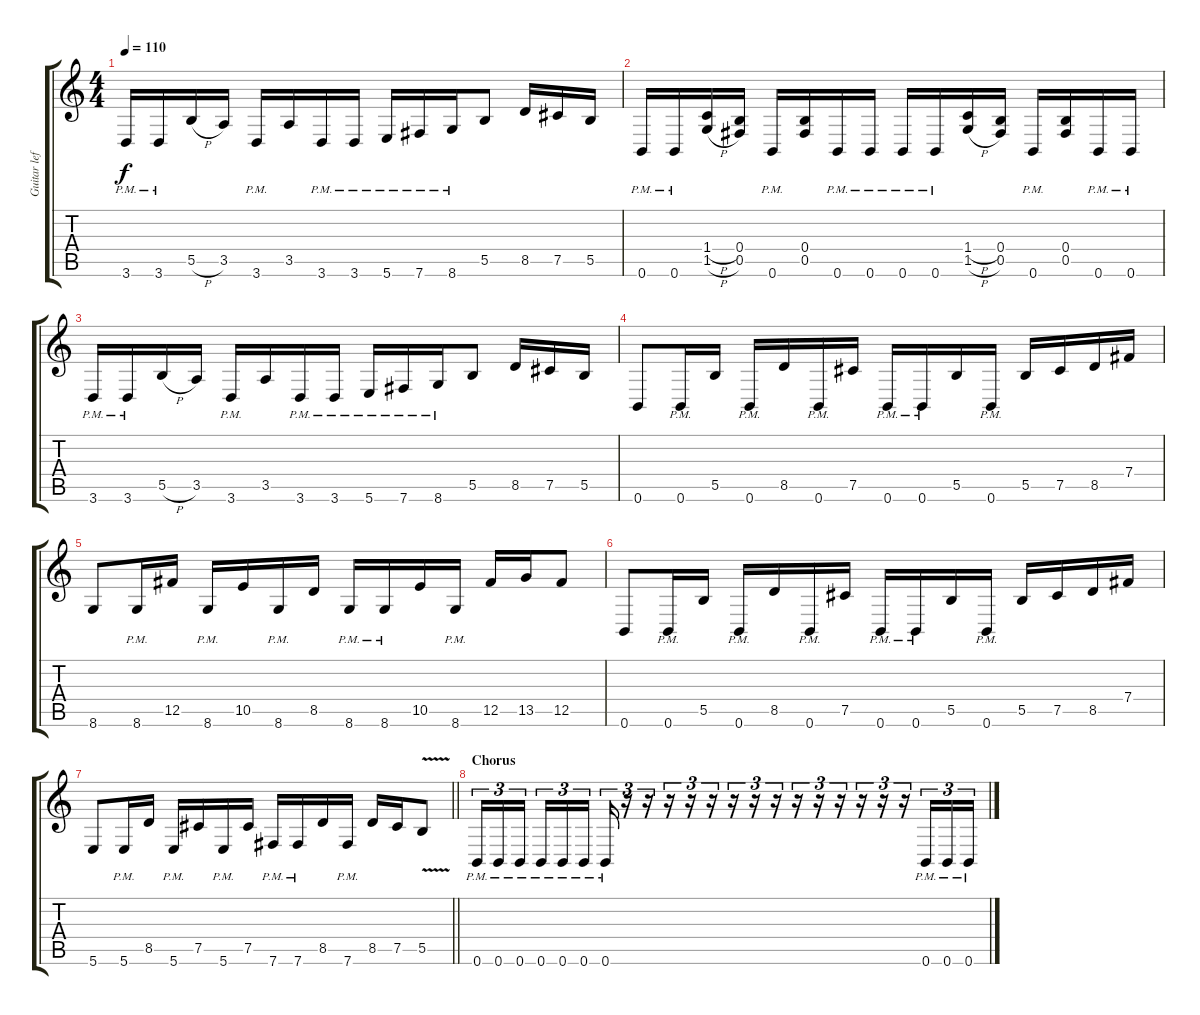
\track ("Guitar left" "Guitar lef") {instrument distortionguitar}
\staff {score tabs}
\tuning (Db4 Ab3 E3 B2 Gb2 B1) {hide}
\ts (4 4)
\tempo 110
\clef g2
\ks c
3.6{pm}.16{dy f} 3.6{pm}.16 5.5{h}.16 3.5.16 3.6{pm}.16 3.5.16 3.6{pm}.16 3.6{pm}.16 5.6{pm}.16 7.6{pm}.16 8.6{pm}.16 5.5.8 8.5.16 7.5.16 5.5.16 |
0.6{pm}.16 0.6{pm}.16 (1.4{h} 1.5{h}).16 (0.4 0.5).16 0.6{pm}.16 (0.4 0.5).16 0.6{pm}.16 0.6{pm}.16 0.6{pm}.16 0.6{pm}.16 (1.4{h} 1.5{h}).16 (0.4 0.5).16 0.6{pm}.16 (0.4 0.5).16 0.6{pm}.16 0.6{pm}.16 |
3.6{pm}.16 3.6{pm}.16 5.5{h}.16 3.5.16 3.6{pm}.16 3.5.16 3.6{pm}.16 3.6{pm}.16 5.6{pm}.16 7.6{pm}.16 8.6{pm}.16 5.5.8 8.5.16 7.5.16 5.5.16 |
0.6.8 0.6{pm}.16 5.5.16 0.6{pm}.16 8.5.16 0.6{pm}.16 7.5.16 0.6{pm}.16 0.6{pm}.16 5.5.16 0.6{pm}.16 5.5.16 7.5.16 8.5.16 7.4.16 |
8.6.8 8.6{pm}.16 12.5.16 8.6{pm}.16 10.5.16 8.6{pm}.16 8.5.16 8.6{pm}.16 8.6{pm}.16 10.5.16 8.6{pm}.16 12.5.16 13.5.16 12.5.8{instrument guitarharmonics} |
0.6.8{instrument distortionguitar} 0.6{pm}.16 5.5.16 0.6{pm}.16 8.5.16 0.6{pm}.16 7.5.16 0.6{pm}.16 0.6{pm}.16 5.5.16 0.6{pm}.16 5.5.16 7.5.16 8.5.16 7.4.16 |
\barLineRight lightlight
5.6.8{instrument distortionguitar} 5.6{pm}.16 8.5.16 5.6{pm}.16 7.5.16 5.6{pm}.16 7.5.16 7.6{pm}.16 7.6{pm}.16 8.5.16 7.6{pm}.16 8.5.16 7.5.16 5.5{v}.8 |
\section ("" "Chorus")
0.6{pm}.16{tu (3 2)} 0.6{pm}.16{tu (3 2)} 0.6{pm}.16{tu (3 2) beam splitsecondary} 0.6{pm}.16{tu (3 2)} 0.6{pm}.16{tu (3 2)} 0.6{pm}.16{tu (3 2)} 0.6{pm}.16{tu (3 2)} r.16{tu (3 2)} r.16{tu (3 2)} r.16{tu (3 2)} r.16{tu (3 2)} r.16{tu (3 2)} r.16{tu (3 2)} r.16{tu (3 2)} r.16{tu (3 2)} r.16{tu (3 2)} r.16{tu (3 2)} r.16{tu (3 2)} r.16{tu (3 2)} r.16{tu (3 2)} r.16{tu (3 2)} 0.6{pm}.16{tu (3 2)} 0.6{pm}.16{tu (3 2)} 0.6{pm}.16{tu (3 2)}
